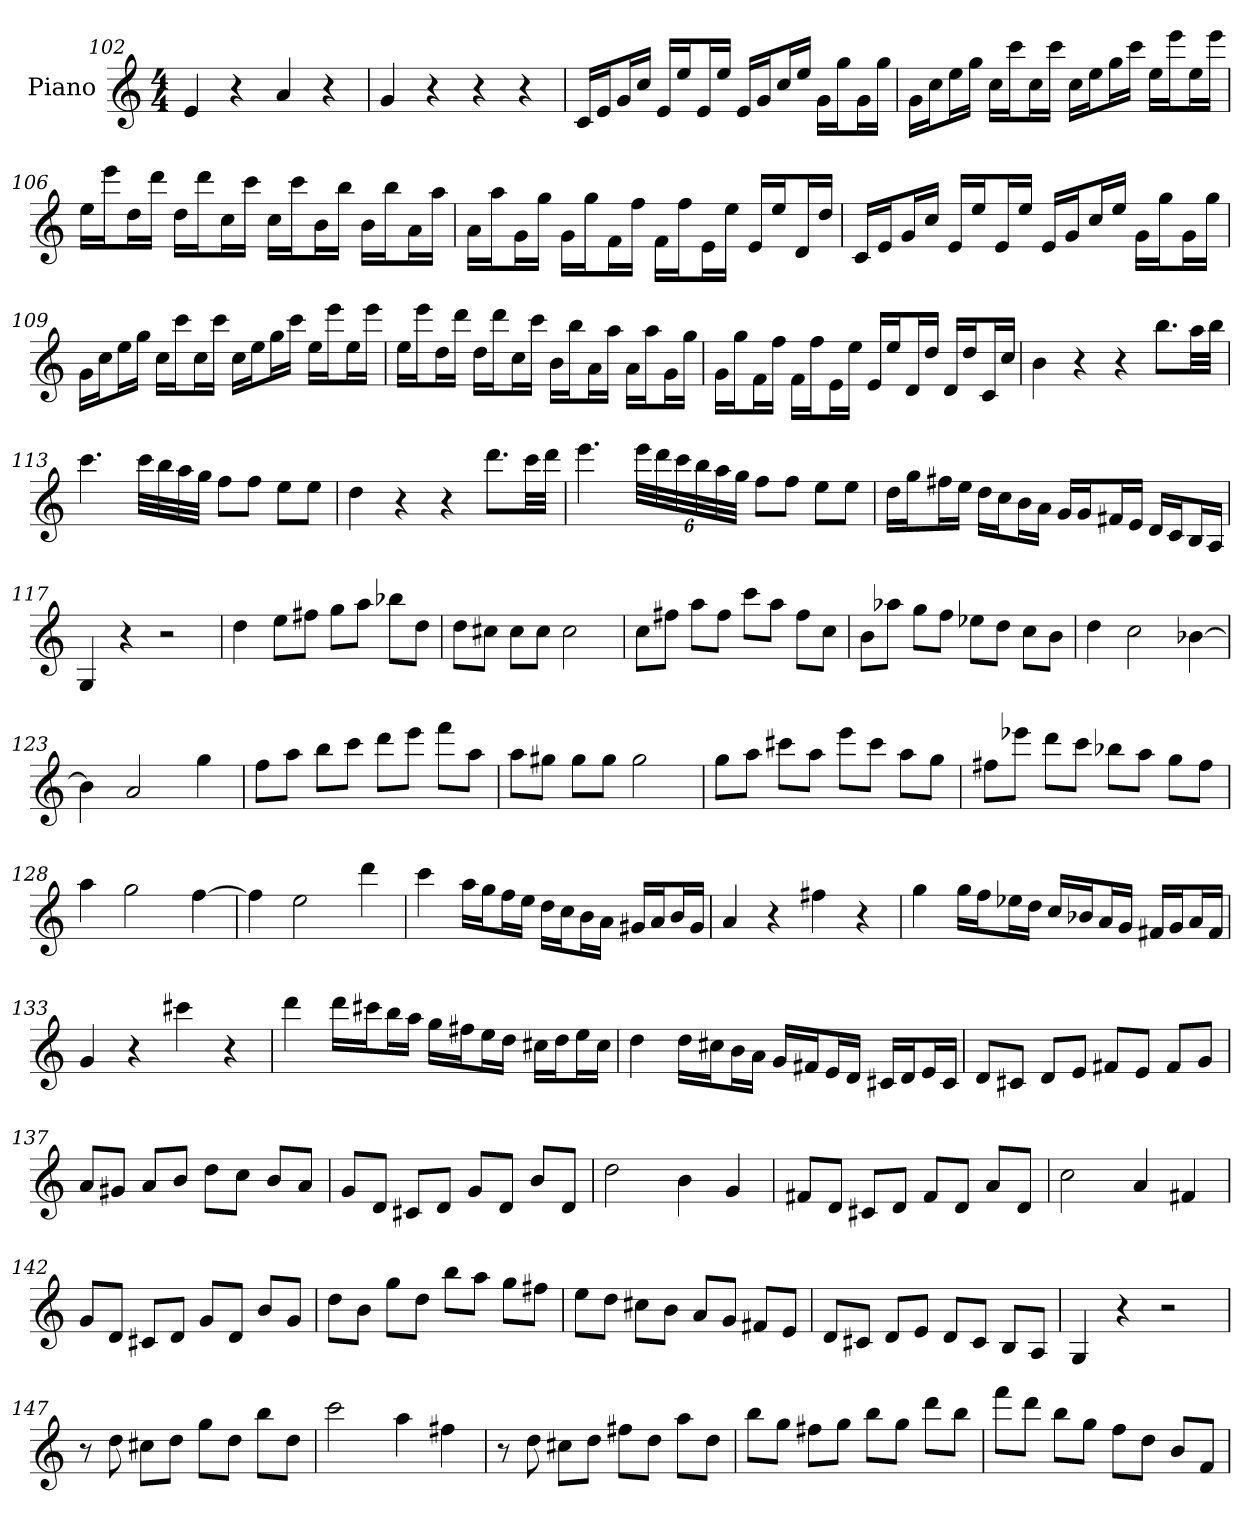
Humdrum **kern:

**kern
*part1
*staff1
*I"Piano
*I'Pno
*clefG2
*k[]
*C:
*M4/4
=102
4e
4r
4a
4r
=103
4g
4r
4r
4r
=104
16c/LL
16e/J
16g/L
16cc/JJ
16e/LL
16ee/J
16e/L
16ee/JJ
16e/LL
16g/J
16cc/L
16ee/JJ
16g\LL
16gg\J
16g\L
16gg\JJ
=105
16g\LL
16cc\J
16ee\L
16gg\JJ
16cc\LL
16ccc\J
16cc\L
16ccc\JJ
16cc\LL
16ee\J
16gg\L
16ccc\JJ
16ee\LL
16eee\J
16ee\L
16eee\JJ
=106
16ee\LL
16eee\J
16dd\L
16ddd\JJ
16dd\LL
16ddd\J
16cc\L
16ccc\JJ
16cc\LL
16ccc\J
16b\L
16bb\JJ
16b\LL
16bb\J
16a\L
16aa\JJ
=107
16a\LL
16aa\J
16g\L
16gg\JJ
16g\LL
16gg\J
16f\L
16ff\JJ
16f\LL
16ff\J
16e\L
16ee\JJ
16e/LL
16ee/J
16d/L
16dd/JJ
=108
16c/LL
16e/J
16g/L
16cc/JJ
16e/LL
16ee/J
16e/L
16ee/JJ
16e/LL
16g/J
16cc/L
16ee/JJ
16g\LL
16gg\J
16g\L
16gg\JJ
=109
16g\LL
16cc\J
16ee\L
16gg\JJ
16cc\LL
16ccc\J
16cc\L
16ccc\JJ
16cc\LL
16ee\J
16gg\L
16ccc\JJ
16ee\LL
16eee\J
16ee\L
16eee\JJ
=110
16ee\LL
16eee\J
16dd\L
16ddd\JJ
16dd\LL
16ddd\J
16cc\L
16ccc\JJ
16b\LL
16bb\J
16a\L
16aa\JJ
16a\LL
16aa\J
16g\L
16gg\JJ
=111
16g\LL
16gg\J
16f\L
16ff\JJ
16f\LL
16ff\J
16e\L
16ee\JJ
16e/LL
16ee/J
16d/L
16dd/JJ
16d/LL
16dd/J
16c/L
16cc/JJ
=112
4b
4r
4r
8.bb\L
32aa\LL
32bb\JJJ
=113
4.ccc
32ccc\LLL
32bb\
32aa\
32gg\JJJ
8ff\L
8ff\J
8ee\L
8ee\J
=114
4dd
4r
4r
8.ddd\L
32ccc\LL
32ddd\JJJ
=115
4.eee
48eee\LLL
48ddd\
48ccc\
48bb\
48aa\
48gg\JJJ
8ff\L
8ff\J
8ee\L
8ee\J
=116
16dd\LL
16gg\J
16ff#X\L
16ee\JJ
16dd\LL
16cc\J
16b\L
16a\JJ
16g/LL
16g/J
16f#X/L
16e/JJ
16d/LL
16c/J
16B/L
16A/JJ
=117
4G
4r
2r
=118
4dd
8ee\L
8ff#X\J
8gg\L
8aa\J
8bb-X\L
8dd\J
=119
8dd\L
8cc#X\J
8cc#\L
8cc#\J
2cc#
=120
8cc\L
8ff#X\J
8aa\L
8ff#\J
8ccc\L
8aa\J
8ff#\L
8cc\J
=121
8b\L
8aa-X\J
8gg\L
8ff\J
8ee-X\L
8dd\J
8cc\L
8b\J
=122
4dd
2cc
[4b-X
=123
4b-]
2a
4gg
=124
8ff\L
8aa\J
8bb\L
8ccc\J
8ddd\L
8eee\J
8fff\L
8aa\J
=125
8aa\L
8gg#X\J
8gg#\L
8gg#\J
2gg#
=126
8gg\L
8aa\J
8ccc#X\L
8aa\J
8eee\L
8ccc#\J
8aa\L
8gg\J
=127
8ff#X\L
8eee-X\J
8ddd\L
8ccc\J
8bb-X\L
8aa\J
8gg\L
8ff#\J
=128
4aa
2gg
[4ff
=129
4ff]
2ee
4ddd
=130
4ccc
16aa\LL
16gg\J
16ff\L
16ee\JJ
16dd\LL
16cc\J
16b\L
16a\JJ
16g#X/LL
16a/J
16b/L
16g#/JJ
=131
4a
4r
4ff#X
4r
=132
4gg
16gg\LL
16ff\J
16ee-X\L
16dd\JJ
16cc/LL
16b-X/J
16a/L
16g/JJ
16f#X/LL
16g/J
16a/L
16f#/JJ
=133
4g
4r
4ccc#X
4r
=134
4ddd
16ddd\LL
16ccc#X\J
16bb\L
16aa\JJ
16gg\LL
16ff#X\J
16ee\L
16dd\JJ
16cc#X\LL
16dd\J
16ee\L
16cc#\JJ
=135
4dd
16dd\LL
16cc#X\J
16b\L
16a\JJ
16g/LL
16f#X/J
16e/L
16d/JJ
16c#X/LL
16d/J
16e/L
16c#/JJ
=136
8d/L
8c#X/J
8d/L
8e/J
8f#X/L
8e/J
8f#/L
8g/J
=137
8a/L
8g#X/J
8a/L
8b/J
8dd\L
8cc\J
8b/L
8a/J
=138
8g/L
8d/J
8c#X/L
8d/J
8g/L
8d/J
8b/L
8d/J
=139
2dd
4b
4g
=140
8f#X/L
8d/J
8c#X/L
8d/J
8f#/L
8d/J
8a/L
8d/J
=141
2cc
4a
4f#X
=142
8g/L
8d/J
8c#X/L
8d/J
8g/L
8d/J
8b/L
8g/J
=143
8dd\L
8b\J
8gg\L
8dd\J
8bb\L
8aa\J
8gg\L
8ff#X\J
=144
8ee\L
8dd\J
8cc#X\L
8b\J
8a/L
8g/J
8f#X/L
8e/J
=145
8d/L
8c#X/J
8d/L
8e/J
8d/L
8c#/J
8B/L
8A/J
=146
4G
4r
2r
=147
8r
8dd
8cc#X\L
8dd\J
8gg\L
8dd\J
8bb\L
8dd\J
=148
2ccc
4aa
4ff#X
=149
8r
8dd
8cc#X\L
8dd\J
8ff#X\L
8dd\J
8aa\L
8dd\J
=150
8bb\L
8gg\J
8ff#X\L
8gg\J
8bb\L
8gg\J
8ddd\L
8bb\J
=151
8fff\L
8ddd\J
8bb\L
8gg\J
8ff\L
8dd\J
8b/L
8f/J
=
*-
